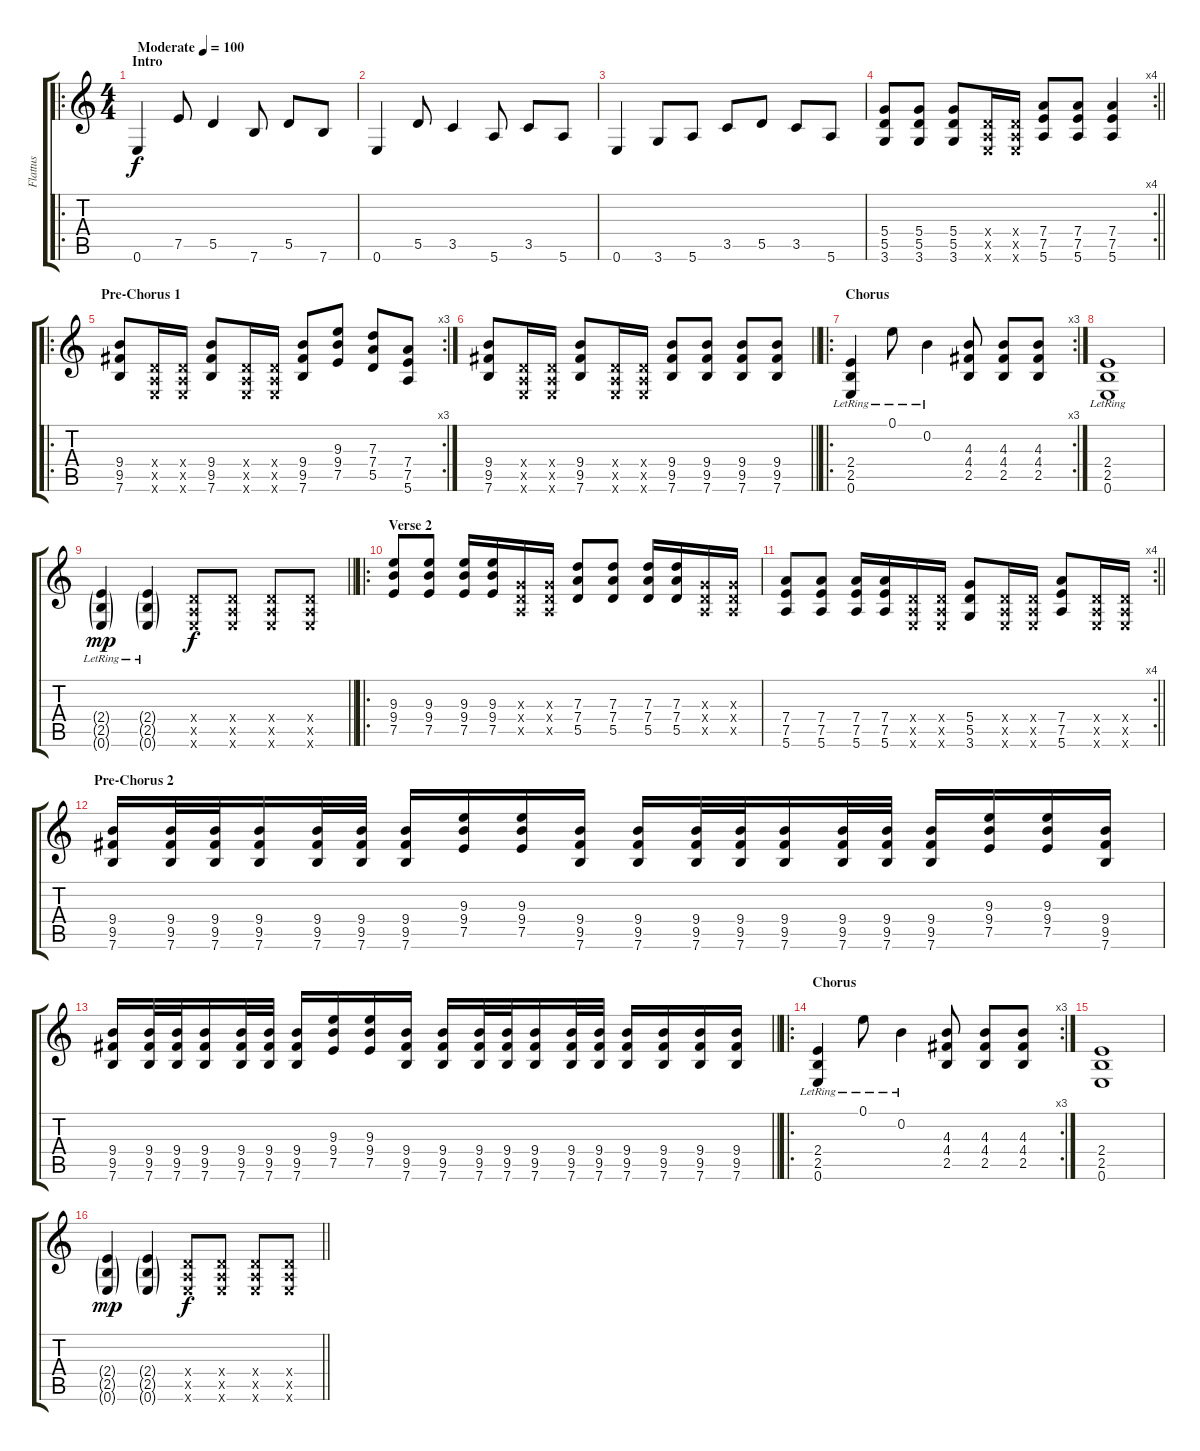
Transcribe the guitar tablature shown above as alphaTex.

\track ("Flattus" "Flattus") {instrument overdrivenguitar}
\staff {score tabs}
\tuning (E4 B3 G3 D3 A2 E2) {hide}
\ro
\ts (4 4)
\section ("" "Intro")
\tempo (100 "Moderate")
\clef g2
\ks c
0.6.4{dy f instrument overdrivenguitar} 7.5.8 5.5.4 7.6.8 5.5.8 7.6.8 |
0.6.4 5.5.8 3.5.4 5.6.8 3.5.8 5.6.8 |
0.6.4 3.6.8 5.6.8 3.5.8 5.5.8 3.5.8 5.6.8 |
\rc 4
\barLineRight lightlight
(5.4 5.5 3.6).8 (5.4 5.5 3.6).8 (5.4 5.5 3.6).8 (0.4{x} 0.5{x} 0.6{x}).16 (0.4{x} 0.5{x} 0.6{x}).16 (7.4 7.5 5.6).8 (7.4 7.5 5.6).8 (7.4 7.5 5.6).4 |
\ro
\rc 3
\section ("" "Pre-Chorus 1")
(9.4 9.5 7.6).8 (0.4{x} 0.5{x} 0.6{x}).16 (0.4{x} 0.5{x} 0.6{x}).16 (9.4 9.5 7.6).8 (0.4{x} 0.5{x} 0.6{x}).16 (0.4{x} 0.5{x} 0.6{x}).16 (9.4 9.5 7.6).8 (9.3 9.4 7.5).8 (7.3 7.4 5.5).8 (7.4 7.5 5.6).8 |
\barLineRight lightlight
(9.4 9.5 7.6).8 (0.4{x} 0.5{x} 0.6{x}).16 (0.4{x} 0.5{x} 0.6{x}).16 (9.4 9.5 7.6).8 (0.4{x} 0.5{x} 0.6{x}).16 (0.4{x} 0.5{x} 0.6{x}).16 (9.4 9.5 7.6).8 (9.4 9.5 7.6).8 (9.4 9.5 7.6).8 (9.4 9.5 7.6).8 |
\ro
\rc 3
\section ("" "Chorus")
(2.4{lr} 2.5 0.6{lr}).4 0.1{lr}.8 0.2{lr}.4 (4.3 4.4 2.5).8 (4.3 4.4 2.5).8 (4.3 4.4 2.5).8 |
(2.4{lr} 2.5{lr} 0.6{lr}).1 |
\barLineRight lightlight
(2.4{g lr} 2.5{g lr} 0.6{g lr}).4{dy mp} (2.4{g lr} 2.5{g lr} 0.6{g lr}).4 (0.4{x} 0.5{x} 0.6{x}).8{dy f} (0.4{x} 0.5{x} 0.6{x}).8 (0.4{x} 0.5{x} 0.6{x}).8 (0.4{x} 0.5{x} 0.6{x}).8 |
\ro
\section ("" "Verse 2")
(9.3 9.4 7.5).8 (9.3 9.4 7.5).8 (9.3 9.4 7.5).16 (9.3 9.4 7.5).16 (0.3{x} 0.4{x} 0.5{x}).16 (0.3{x} 0.4{x} 0.5{x}).16 (7.3 7.4 5.5).8 (7.3 7.4 5.5).8 (7.3 7.4 5.5).16 (7.3 7.4 5.5).16 (0.3{x} 0.4{x} 0.5{x}).16 (0.3{x} 0.4{x} 0.5{x}).16 |
\rc 4
\barLineRight lightlight
(7.4 7.5 5.6).8 (7.4 7.5 5.6).8 (7.4 7.5 5.6).16 (7.4 7.5 5.6).16 (0.4{x} 0.5{x} 0.6{x}).16 (0.4{x} 0.5{x} 0.6{x}).16 (5.4 5.5 3.6).8 (0.4{x} 0.5{x} 0.6{x}).16 (0.4{x} 0.5{x} 0.6{x}).16 (7.4 7.5 5.6).8 (0.4{x} 0.5{x} 0.6{x}).16 (0.4{x} 0.5{x} 0.6{x}).16 |
\section ("" "Pre-Chorus 2")
(9.4 9.5 7.6).16 (9.4 9.5 7.6).32 (9.4 9.5 7.6).32 (9.4 9.5 7.6).16 (9.4 9.5 7.6).32 (9.4 9.5 7.6).32 (9.4 9.5 7.6).16 (9.3 9.4 7.5).16 (9.3 9.4 7.5).16 (9.4 9.5 7.6).16 (9.4 9.5 7.6).16 (9.4 9.5 7.6).32 (9.4 9.5 7.6).32 (9.4 9.5 7.6).16 (9.4 9.5 7.6).32 (9.4 9.5 7.6).32 (9.4 9.5 7.6).16 (9.3 9.4 7.5).16 (9.3 9.4 7.5).16 (9.4 9.5 7.6).16 |
\barLineRight lightlight
(9.4 9.5 7.6).16 (9.4 9.5 7.6).32 (9.4 9.5 7.6).32 (9.4 9.5 7.6).16 (9.4 9.5 7.6).32 (9.4 9.5 7.6).32 (9.4 9.5 7.6).16 (9.3 9.4 7.5).16 (9.3 9.4 7.5).16 (9.4 9.5 7.6).16 (9.4 9.5 7.6).16 (9.4 9.5 7.6).32 (9.4 9.5 7.6).32 (9.4 9.5 7.6).16 (9.4 9.5 7.6).32 (9.4 9.5 7.6).32 (9.4 9.5 7.6).16 (9.4 9.5 7.6).16 (9.4 9.5 7.6).16 (9.4 9.5 7.6).16 |
\ro
\rc 3
\section ("" "Chorus")
(2.4{lr} 2.5{lr} 0.6{lr}).4 0.1{lr}.8 0.2{lr}.4 (4.3 4.4 2.5).8 (4.3 4.4 2.5).8 (4.3 4.4 2.5).8 |
(2.4 2.5 0.6).1 |
\barLineRight lightlight
(2.4{g} 2.5{g} 0.6{g}).4{dy mp} (2.4{g} 2.5{g} 0.6{g}).4 (0.4{x} 0.5{x} 0.6{x}).8{dy f} (0.4{x} 0.5{x} 0.6{x}).8 (0.4{x} 0.5{x} 0.6{x}).8 (0.4{x} 0.5{x} 0.6{x}).8
